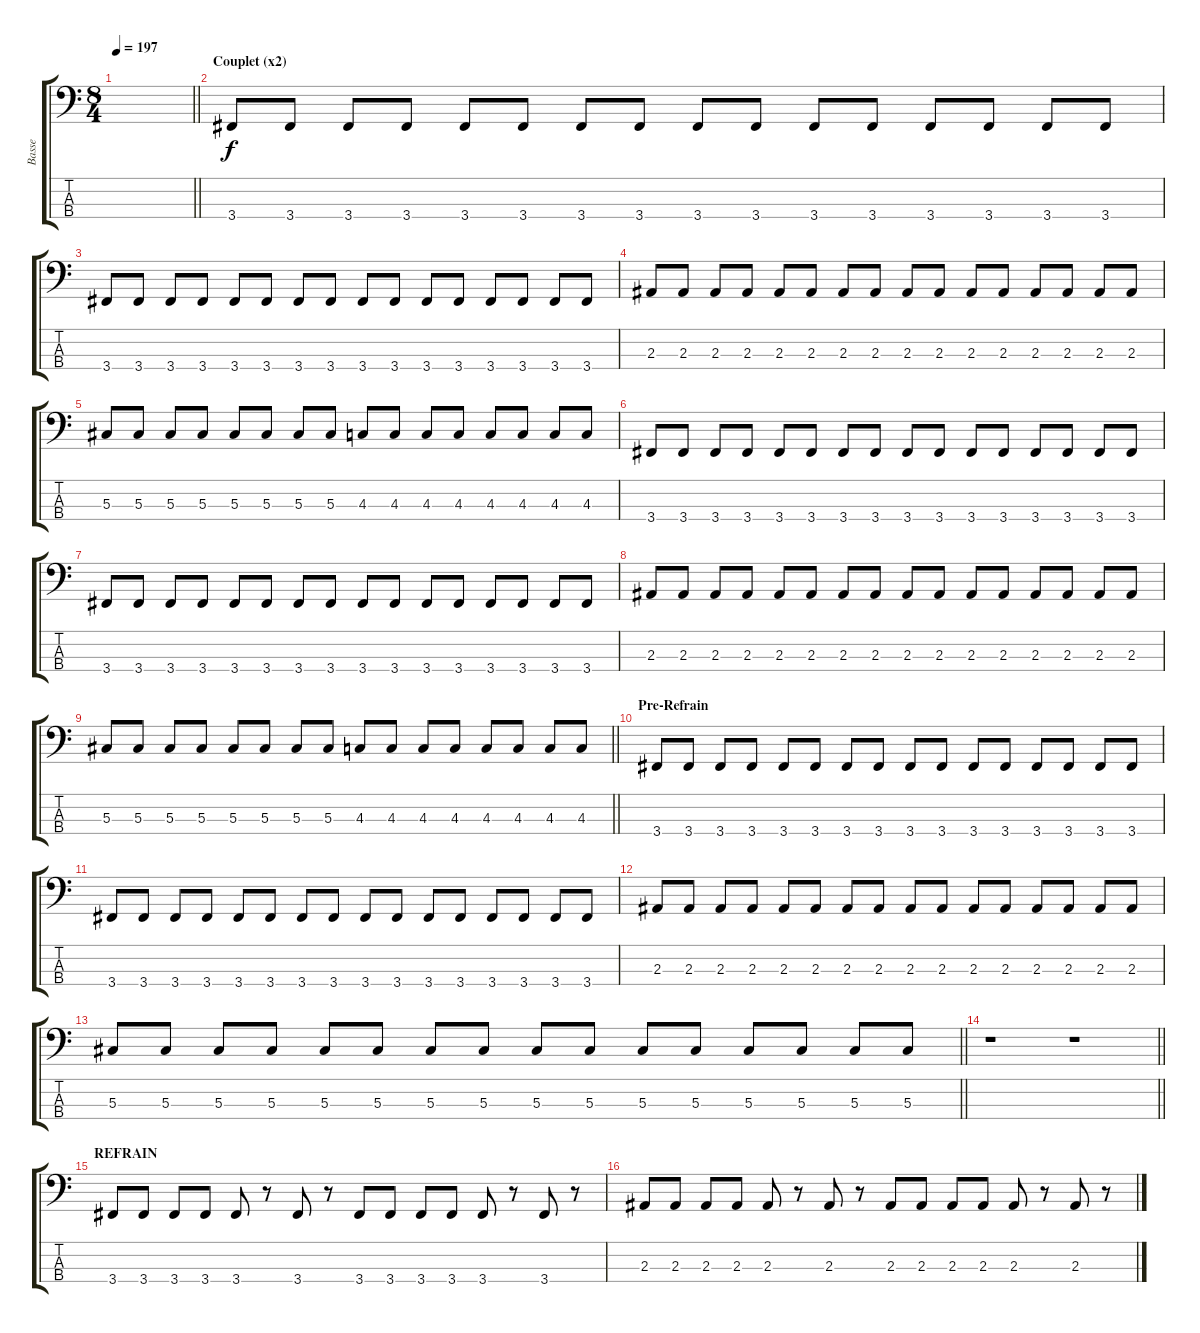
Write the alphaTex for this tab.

\track ("Basse" "Basse") {instrument electricbasspick}
\staff {score tabs}
\tuning (Gb2 Db2 Ab1 Eb1) {hide}
\ts (8 4)
\tempo 197
\clef f4
\barLineRight lightlight
\ks c
|
\section ("" "Couplet (x2)")
3.4.8 3.4.8 3.4.8 3.4.8 3.4.8 3.4.8 3.4.8 3.4.8 3.4.8 3.4.8 3.4.8 3.4.8 3.4.8 3.4.8 3.4.8 3.4.8 |
3.4.8 3.4.8 3.4.8 3.4.8 3.4.8 3.4.8 3.4.8 3.4.8 3.4.8 3.4.8 3.4.8 3.4.8 3.4.8 3.4.8 3.4.8 3.4.8 |
2.3.8 2.3.8 2.3.8 2.3.8 2.3.8 2.3.8 2.3.8 2.3.8 2.3.8 2.3.8 2.3.8 2.3.8 2.3.8 2.3.8 2.3.8 2.3.8 |
5.3.8 5.3.8 5.3.8 5.3.8 5.3.8 5.3.8 5.3.8 5.3.8 4.3.8 4.3.8 4.3.8 4.3.8 4.3.8 4.3.8 4.3.8 4.3.8 |
3.4.8 3.4.8 3.4.8 3.4.8 3.4.8 3.4.8 3.4.8 3.4.8 3.4.8 3.4.8 3.4.8 3.4.8 3.4.8 3.4.8 3.4.8 3.4.8 |
3.4.8 3.4.8 3.4.8 3.4.8 3.4.8 3.4.8 3.4.8 3.4.8 3.4.8 3.4.8 3.4.8 3.4.8 3.4.8 3.4.8 3.4.8 3.4.8 |
2.3.8 2.3.8 2.3.8 2.3.8 2.3.8 2.3.8 2.3.8 2.3.8 2.3.8 2.3.8 2.3.8 2.3.8 2.3.8 2.3.8 2.3.8 2.3.8 |
\barLineRight lightlight
5.3.8 5.3.8 5.3.8 5.3.8 5.3.8 5.3.8 5.3.8 5.3.8 4.3.8 4.3.8 4.3.8 4.3.8 4.3.8 4.3.8 4.3.8 4.3.8 |
\section ("" "Pre-Refrain")
3.4.8 3.4.8 3.4.8 3.4.8 3.4.8 3.4.8 3.4.8 3.4.8 3.4.8 3.4.8 3.4.8 3.4.8 3.4.8 3.4.8 3.4.8 3.4.8 |
3.4.8 3.4.8 3.4.8 3.4.8 3.4.8 3.4.8 3.4.8 3.4.8 3.4.8 3.4.8 3.4.8 3.4.8 3.4.8 3.4.8 3.4.8 3.4.8 |
2.3.8 2.3.8 2.3.8 2.3.8 2.3.8 2.3.8 2.3.8 2.3.8 2.3.8 2.3.8 2.3.8 2.3.8 2.3.8 2.3.8 2.3.8 2.3.8 |
\barLineRight lightlight
5.3.8 5.3.8 5.3.8 5.3.8 5.3.8 5.3.8 5.3.8 5.3.8 5.3.8 5.3.8 5.3.8 5.3.8 5.3.8 5.3.8 5.3.8 5.3.8 |
\barLineRight lightlight
r.1 r.1 |
\section ("" "REFRAIN")
3.4.8 3.4.8 3.4.8 3.4.8 3.4.8 r.8 3.4.8 r.8 3.4.8 3.4.8 3.4.8 3.4.8 3.4.8 r.8 3.4.8 r.8 |
2.3.8 2.3.8 2.3.8 2.3.8 2.3.8 r.8 2.3.8 r.8 2.3.8 2.3.8 2.3.8 2.3.8 2.3.8 r.8 2.3.8 r.8
